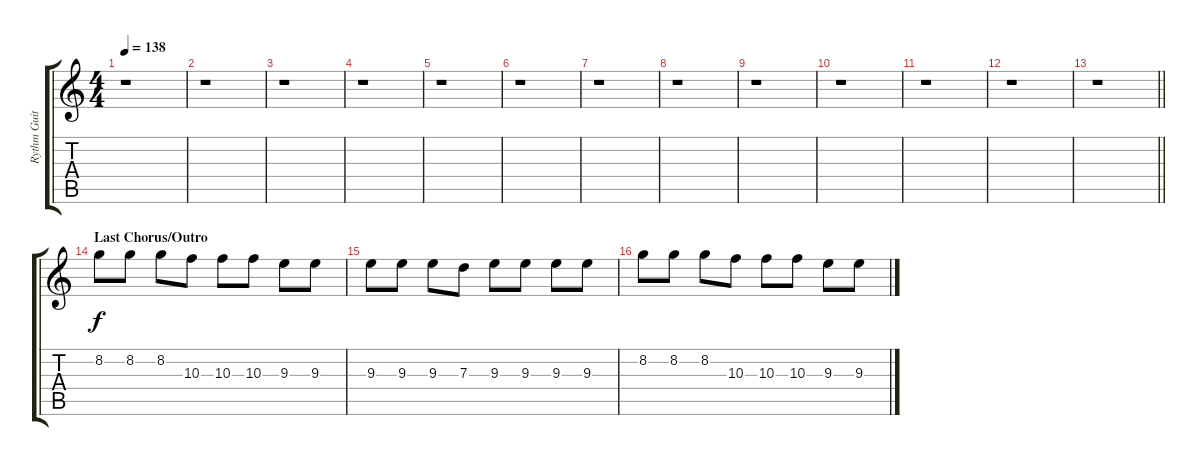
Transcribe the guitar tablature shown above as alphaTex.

\track ("Rythm Guitar" "Rythm Guit") {instrument distortionguitar}
\staff {score tabs}
\tuning (E4 B3 G3 D3 A2 E2) {hide}
\ts (4 4)
\tempo 138
\clef g2
\ks c
r.1{dy f} |
r.1 |
r.1 |
r.1 |
r.1 |
r.1 |
r.1 |
r.1 |
r.1 |
r.1 |
r.1 |
r.1 |
\barLineRight lightlight
r.1 |
\section ("" "Last Chorus/Outro")
8.2.8{instrument distortionguitar} 8.2.8 8.2.8 10.3.8 10.3.8 10.3.8 9.3.8 9.3.8 |
9.3.8 9.3.8 9.3.8 7.3.8 9.3.8 9.3.8 9.3.8 9.3.8 |
8.2.8 8.2.8 8.2.8 10.3.8 10.3.8 10.3.8 9.3.8 9.3.8
